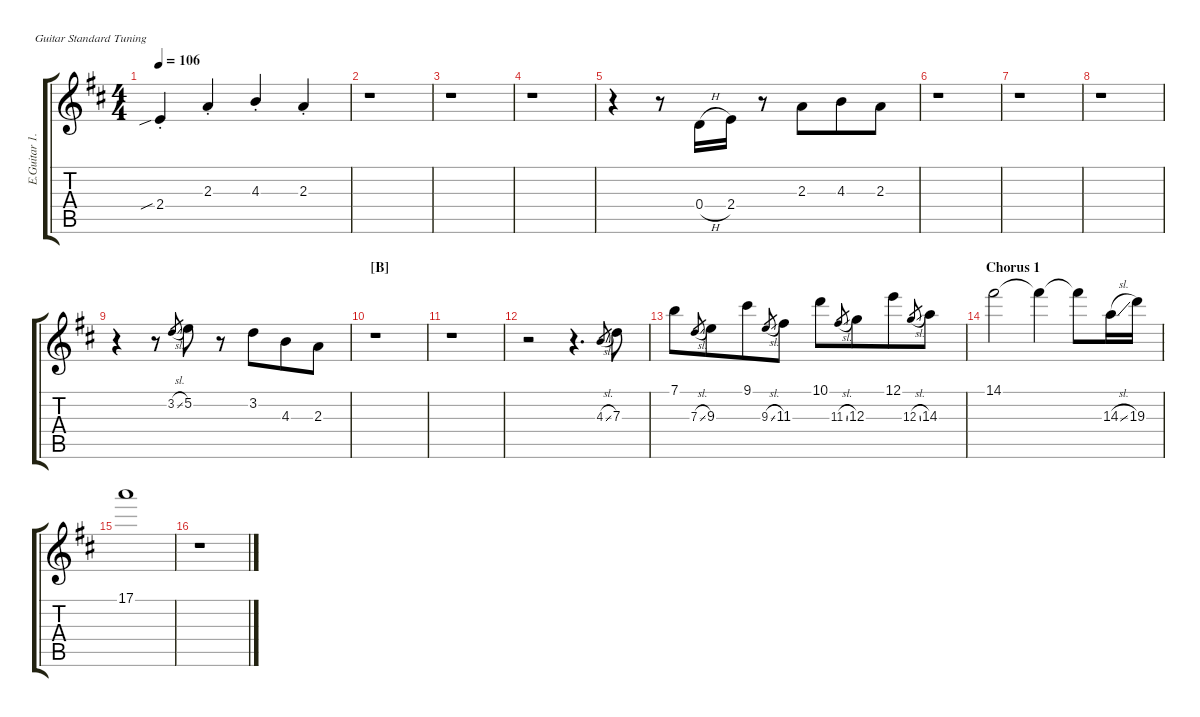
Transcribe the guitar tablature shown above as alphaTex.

\defaultSystemsLayout 4
\hideDynamics
\track ("E.Guitar 1." "E.Guitar 1.") {defaultSystemsLayout 4 instrument overdrivenguitar}
\staff {score tabs}
\tuning (E4 B3 G3 D3 A2 E2)
\ts (4 4)
\tempo 106
\clef g2
\ks d
2.4{sib st acc forcenatural}.4{dy mf beam Up} 2.3{st acc forcenatural}.4{beam Up} 4.3{st acc forcenatural}.4{beam Up} 2.3{st acc forcenatural}.4{beam Up} |
r.1{beam Down} |
r.1{beam Down} |
r.1{beam Down} |
r.4{beam Down} r.8{beam Down} 0.4{h acc forcenatural}.16{beam Up} 2.4{acc forcenatural}.16{beam Up} r.8{beam Down} 2.3{acc forcenatural}.8{beam Up beam merge} 4.3{acc forcenatural}.8{beam Up beam merge} 2.3{acc forcenatural}.8{beam Up} |
r.1{beam Down} |
r.1{beam Down} |
r.1{beam Down} |
r.4{beam Down} r.8{beam Down} 3.2{sl acc forcenatural}.8{gr beam Up} 5.2{acc forcenatural}.8{beam Down} r.8{beam Down} 3.2{acc forcenatural}.8{beam Down beam merge} 4.3{acc forcenatural}.8{beam Down beam merge} 2.3{acc forcenatural}.8{beam Down} |
\section ("B" "")
r.1{beam Down} |
r.1{beam Down} |
r.2{beam Down} r.4{d beam Down} 4.3{sl acc forcenatural}.8{gr beam Up} 7.3{acc forcenatural}.8{beam Down} |
7.1{acc forcenatural}.8{beam Down} 7.3{sl acc forcenatural}.8{gr beam Up} 9.3{acc forcenatural}.8{beam Down beam merge} 9.1{acc #}.8{beam Down} 9.3{sl acc forcenatural}.8{gr beam Up} 11.3{acc #}.8{beam Down} 10.1{acc forcenatural}.8{beam Down} 11.3{sl acc #}.8{gr beam Up} 12.3{acc forcenatural}.8{beam Down beam merge} 12.1{acc forcenatural}.8{beam Down beam merge} 12.3{sl acc forcenatural}.8{gr beam Up beam merge} 14.3{acc forcenatural}.8{beam Down} |
\section ("" "Chorus 1")
14.1{acc #}.2{beam Down} 14.1{t acc #}.4{beam Down} 14.1{t acc #}.8{beam Down} 14.3{sl acc forcenatural}.16{beam Down} 19.3{acc forcenatural}.16{beam Down} |
17.1{acc forcenatural}.1{beam Down} |
r.1{beam Down}
